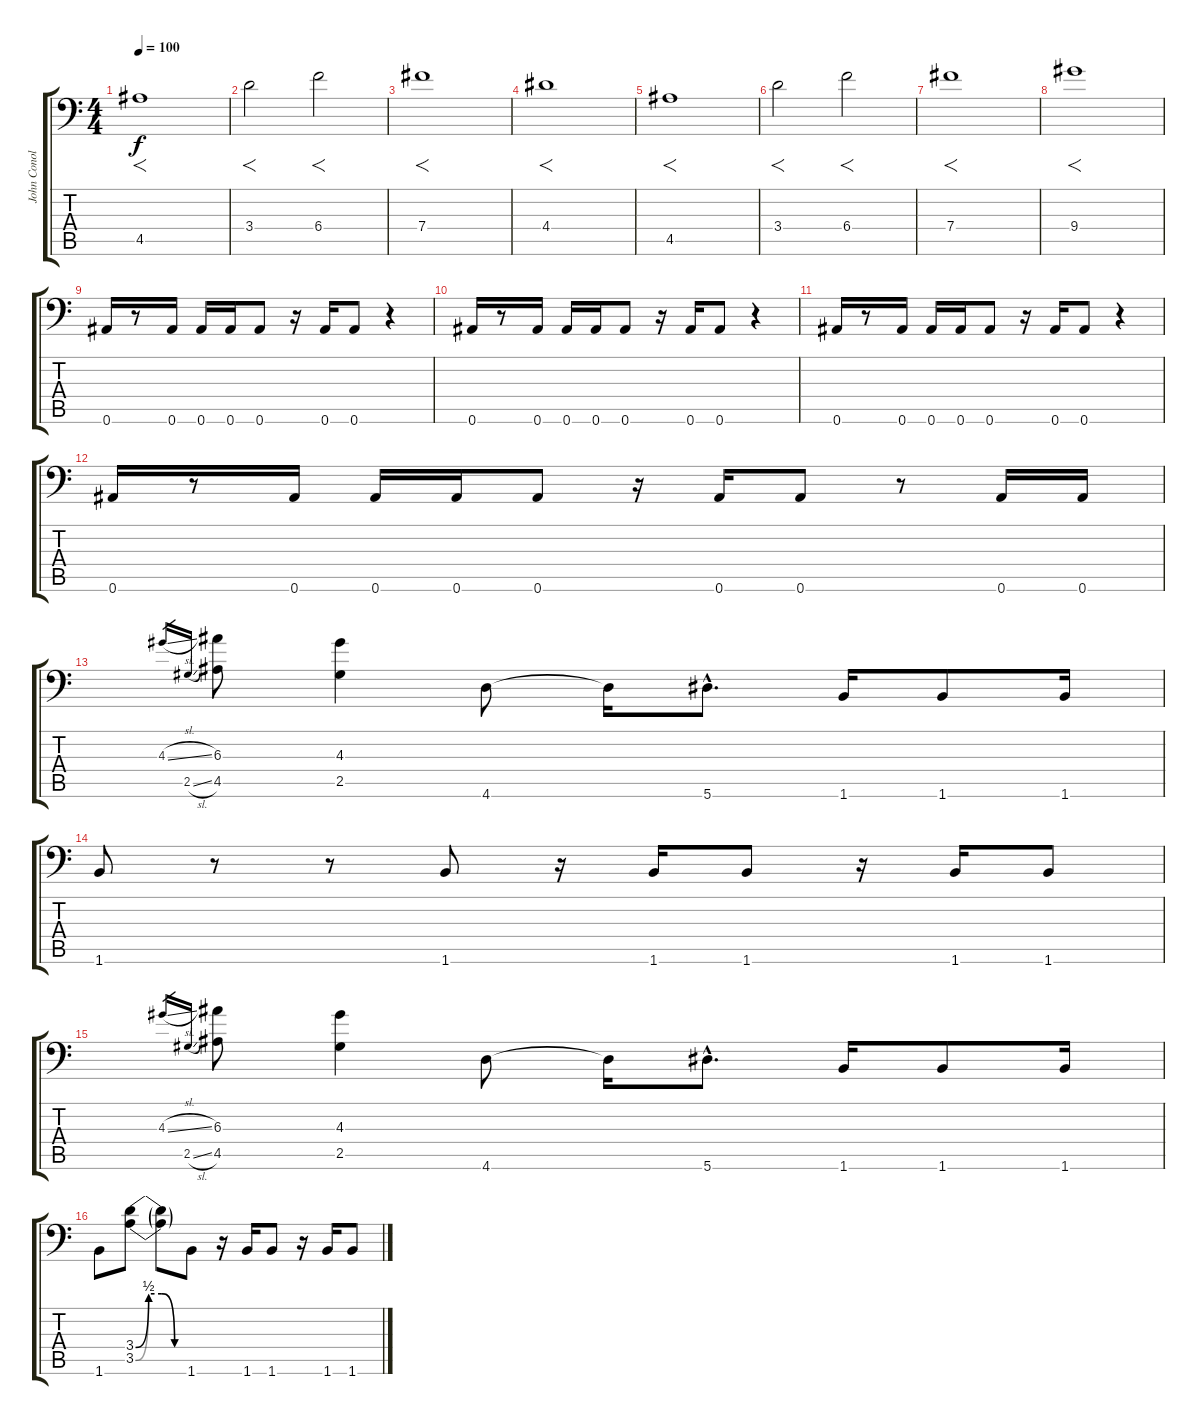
\track ("John Conolly - Guitar" "John Conol") {instrument distortionguitar}
\staff {score tabs}
\tuning (Db4 Ab3 E3 B2 Gb2 Bb1) {hide}
\ts (4 4)
\tempo 100
\clef f4
\ks c
4.5.1{f dy f} |
3.4.2{f} 6.4.2{f} |
7.4.1{f} |
4.4.1{f} |
4.5.1{f} |
3.4.2{f} 6.4.2{f} |
7.4.1{f} |
9.4.1{f} |
0.6.16{volume 11 instrument distortionguitar} r.8 0.6.16 0.6.16 0.6.16 0.6.8 r.16 0.6.16 0.6.8 r.4 |
0.6.16{volume 11 instrument distortionguitar} r.8 0.6.16 0.6.16 0.6.16 0.6.8 r.16 0.6.16 0.6.8 r.4 |
0.6.16{volume 11 instrument distortionguitar} r.8 0.6.16 0.6.16 0.6.16 0.6.8 r.16 0.6.16 0.6.8 r.4 |
0.6.16{volume 11 instrument distortionguitar} r.8 0.6.16 0.6.16 0.6.16 0.6.8 r.16 0.6.16 0.6.8 r.8 0.6.16 0.6.16 |
4.3{sl}.16{gr} 2.5{sl}.16{gr} (6.3 4.5).8 (4.3 2.5).4 4.6.8 4.6{t}.16 5.6{hac}.8{d} 1.6.16 1.6.8 1.6.16 |
1.6.8 r.8 r.8 1.6.8 r.16 1.6.16 1.6.8 r.16 1.6.16 1.6.8 |
4.3{sl}.16{gr} 2.5{sl}.16{gr} (6.3 4.5).8 (4.3 2.5).4 4.6.8 4.6{t}.16 5.6{hac}.8{d} 1.6.16 1.6.8 1.6.16 |
1.6.8 (3.4{be (custom 0 0 15 2 30 2 45 0 60 0)} 3.5{be (custom 0 0 15 2 30 2 45 0 60 0)}).8 (3.4{t} 3.5{t}).8 1.6.8 r.16 1.6.16 1.6.8 r.16 1.6.16 1.6.8
